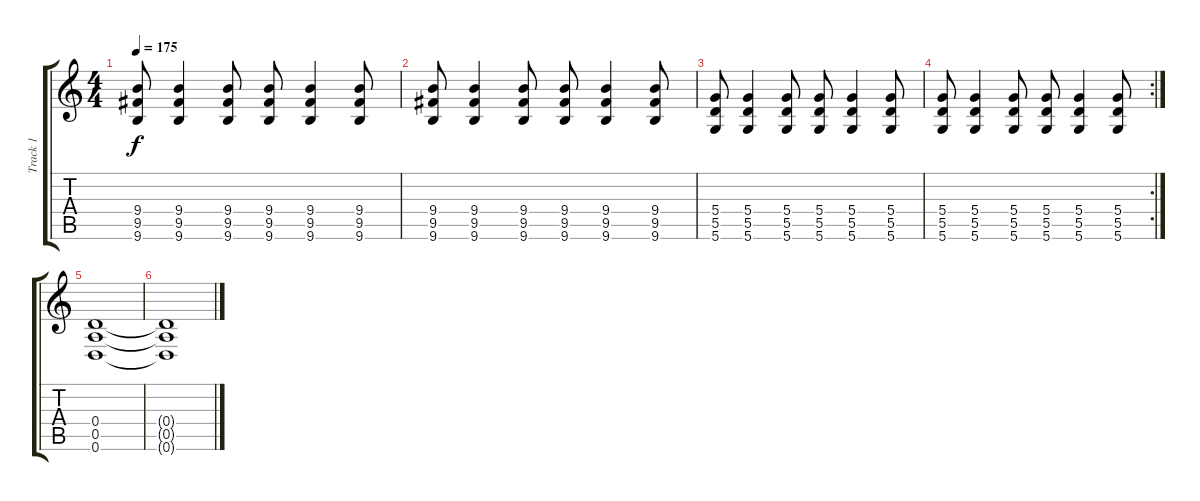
\track ("Track 1" "Track 1") {instrument overdrivenguitar}
\staff {score tabs}
\tuning (E4 B3 G3 D3 A2 D2) {hide}
\ts (4 4)
\tempo 175
\clef g2
\ks c
(9.4 9.5 9.6).8{dy f} (9.4 9.5 9.6).4 (9.4 9.5 9.6).8 (9.4 9.5 9.6).8 (9.4 9.5 9.6).4 (9.4 9.5 9.6).8 |
(9.4 9.5 9.6).8 (9.4 9.5 9.6).4 (9.4 9.5 9.6).8 (9.4 9.5 9.6).8 (9.4 9.5 9.6).4 (9.4 9.5 9.6).8 |
(5.4 5.5 5.6).8 (5.4 5.5 5.6).4 (5.4 5.5 5.6).8 (5.4 5.5 5.6).8 (5.4 5.5 5.6).4 (5.4 5.5 5.6).8 |
\rc 2
(5.4 5.5 5.6).8 (5.4 5.5 5.6).4 (5.4 5.5 5.6).8 (5.4 5.5 5.6).8 (5.4 5.5 5.6).4 (5.4 5.5 5.6).8 |
(0.4 0.5 0.6).1 |
(0.4{t} 0.5{t} 0.6{t}).1
